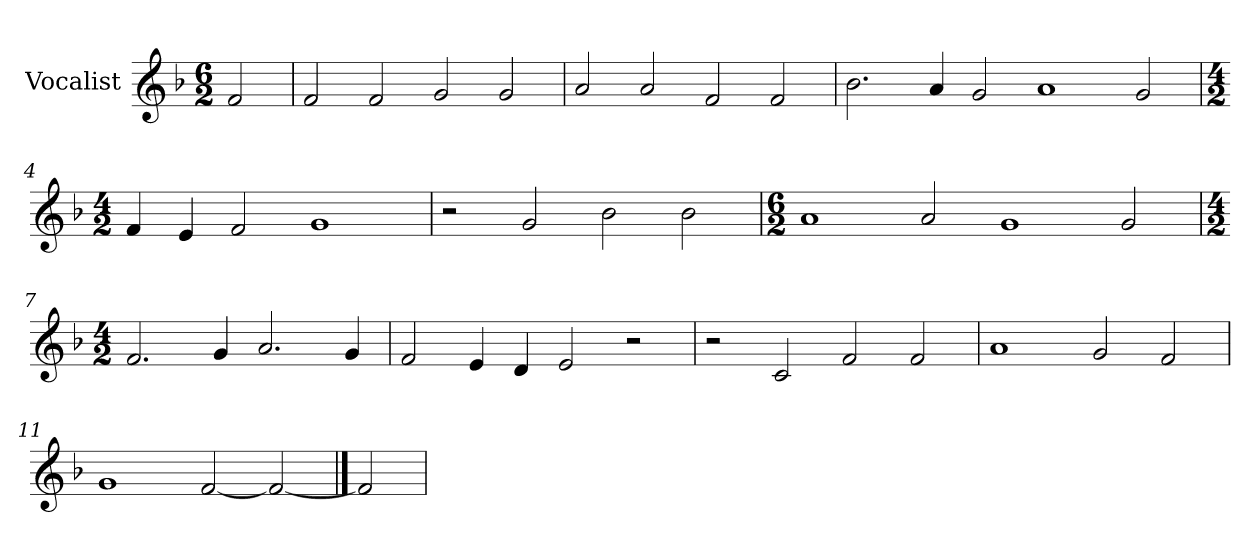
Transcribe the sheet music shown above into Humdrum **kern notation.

**kern
*part1
*staff1
*I"Vocalist
*k[b-]
*F:
*M6/2
=
2f
=1
2f
2f
2g
2g
=2
2a
2a
2f
2f
=3
2.b-
4a
2g
1a
2g
=4
*M4/2
4f
4e
2f
1g
=5
2r
2g
2b-
2b-
=6
*M6/2
1a
2a
1g
2g
=7
*M4/2
2.f
4g
2.a
4g
=8
2f
4e
4d
2e
2r
=9
2r
2c
2f
2f
=10
1a
2g
2f
=11
1g
[2f
2f_
==12
2f]
=
*-
